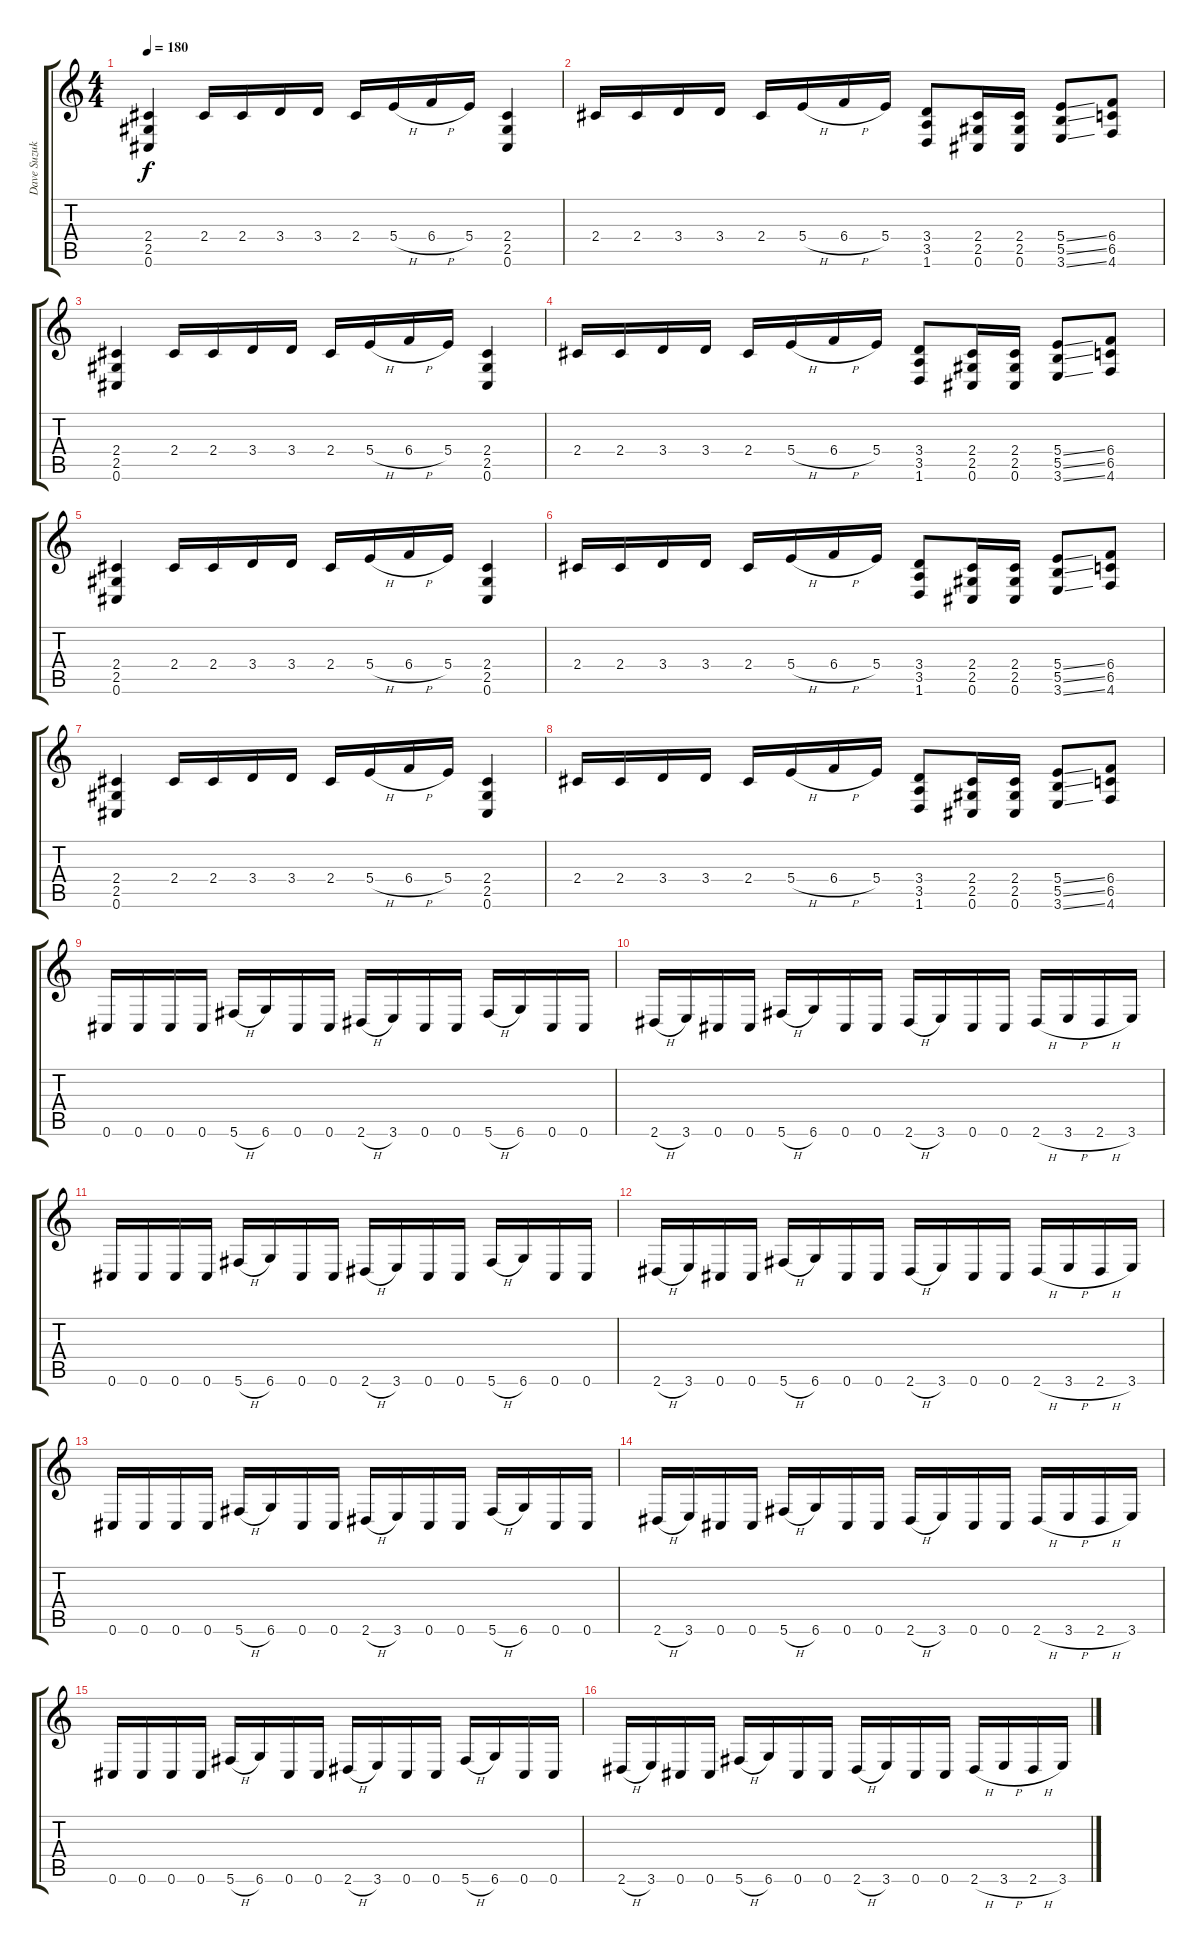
\track ("Dave Suzuki - Lead" "Dave Suzuk") {instrument distortionguitar}
\staff {score tabs}
\tuning (Db4 Ab3 E3 B2 Gb2 Db2) {hide}
\ts (4 4)
\tempo 180
\clef g2
\ks c
(2.4 2.5 0.6).4{dy f} 2.4.16 2.4.16 3.4.16 3.4.16 2.4.16 5.4{h}.16 6.4{h}.16 5.4.16 (2.4 2.5 0.6).4 |
2.4.16 2.4.16 3.4.16 3.4.16 2.4.16 5.4{h}.16 6.4{h}.16 5.4.16 (3.4 3.5 1.6).8 (2.4 2.5 0.6).16 (2.4 2.5 0.6).16 (5.4{ss} 5.5{ss} 3.6{ss}).8 (6.4 6.5 4.6).8 |
(2.4 2.5 0.6).4 2.4.16 2.4.16 3.4.16 3.4.16 2.4.16 5.4{h}.16 6.4{h}.16 5.4.16 (2.4 2.5 0.6).4 |
2.4.16 2.4.16 3.4.16 3.4.16 2.4.16 5.4{h}.16 6.4{h}.16 5.4.16 (3.4 3.5 1.6).8 (2.4 2.5 0.6).16 (2.4 2.5 0.6).16 (5.4{ss} 5.5{ss} 3.6{ss}).8 (6.4 6.5 4.6).8 |
(2.4 2.5 0.6).4 2.4.16 2.4.16 3.4.16 3.4.16 2.4.16 5.4{h}.16 6.4{h}.16 5.4.16 (2.4 2.5 0.6).4 |
2.4.16 2.4.16 3.4.16 3.4.16 2.4.16 5.4{h}.16 6.4{h}.16 5.4.16 (3.4 3.5 1.6).8 (2.4 2.5 0.6).16 (2.4 2.5 0.6).16 (5.4{ss} 5.5{ss} 3.6{ss}).8 (6.4 6.5 4.6).8 |
(2.4 2.5 0.6).4 2.4.16 2.4.16 3.4.16 3.4.16 2.4.16 5.4{h}.16 6.4{h}.16 5.4.16 (2.4 2.5 0.6).4 |
2.4.16 2.4.16 3.4.16 3.4.16 2.4.16 5.4{h}.16 6.4{h}.16 5.4.16 (3.4 3.5 1.6).8 (2.4 2.5 0.6).16 (2.4 2.5 0.6).16 (5.4{ss} 5.5{ss} 3.6{ss}).8 (6.4 6.5 4.6).8 |
0.6.16 0.6.16 0.6.16 0.6.16 5.6{h}.16 6.6.16 0.6.16 0.6.16 2.6{h}.16 3.6.16 0.6.16 0.6.16 5.6{h}.16 6.6.16 0.6.16 0.6.16 |
2.6{h}.16 3.6.16 0.6.16 0.6.16 5.6{h}.16 6.6.16 0.6.16 0.6.16 2.6{h}.16 3.6.16 0.6.16 0.6.16 2.6{h}.16 3.6{h}.16 2.6{h}.16 3.6.16 |
0.6.16 0.6.16 0.6.16 0.6.16 5.6{h}.16 6.6.16 0.6.16 0.6.16 2.6{h}.16 3.6.16 0.6.16 0.6.16 5.6{h}.16 6.6.16 0.6.16 0.6.16 |
2.6{h}.16 3.6.16 0.6.16 0.6.16 5.6{h}.16 6.6.16 0.6.16 0.6.16 2.6{h}.16 3.6.16 0.6.16 0.6.16 2.6{h}.16 3.6{h}.16 2.6{h}.16 3.6.16 |
0.6.16 0.6.16 0.6.16 0.6.16 5.6{h}.16 6.6.16 0.6.16 0.6.16 2.6{h}.16 3.6.16 0.6.16 0.6.16 5.6{h}.16 6.6.16 0.6.16 0.6.16 |
2.6{h}.16 3.6.16 0.6.16 0.6.16 5.6{h}.16 6.6.16 0.6.16 0.6.16 2.6{h}.16 3.6.16 0.6.16 0.6.16 2.6{h}.16 3.6{h}.16 2.6{h}.16 3.6.16 |
0.6.16 0.6.16 0.6.16 0.6.16 5.6{h}.16 6.6.16 0.6.16 0.6.16 2.6{h}.16 3.6.16 0.6.16 0.6.16 5.6{h}.16 6.6.16 0.6.16 0.6.16 |
2.6{h}.16 3.6.16 0.6.16 0.6.16 5.6{h}.16 6.6.16 0.6.16 0.6.16 2.6{h}.16 3.6.16 0.6.16 0.6.16 2.6{h}.16 3.6{h}.16 2.6{h}.16 3.6.16
